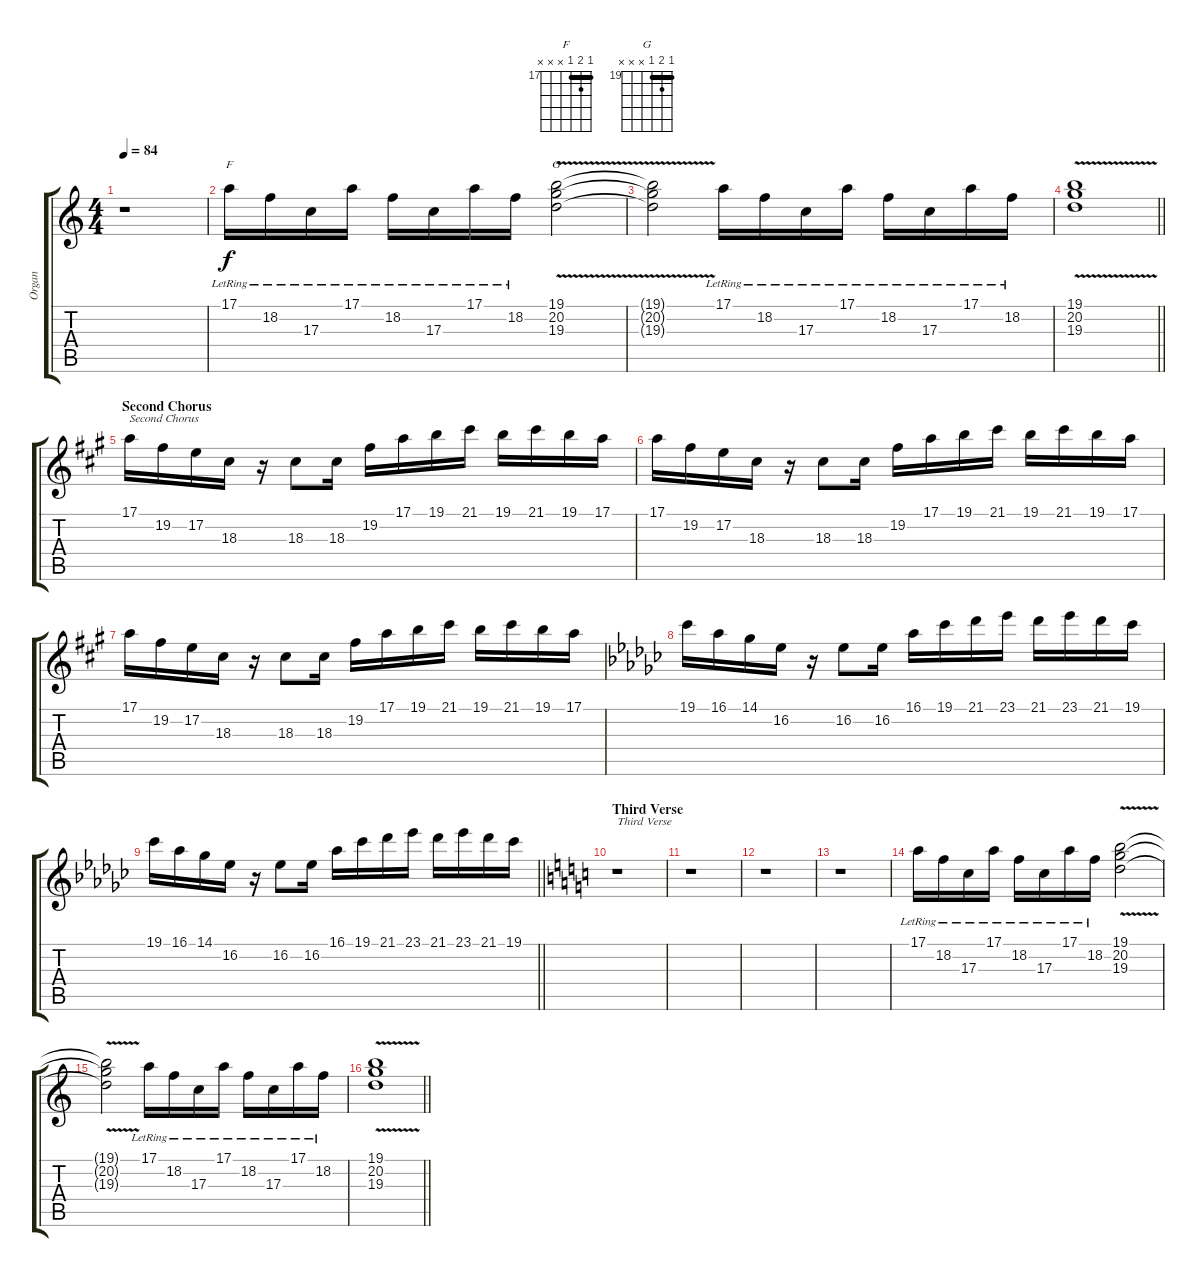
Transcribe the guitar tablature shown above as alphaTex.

\track ("Organ" "Organ") {instrument drawbarorgan}
\staff {score tabs}
\tuning (E4 B3 G3 D3 A2 E2) {hide}
\chord ("F" 17 18 17 x x x) {firstfret 17 barre 17}
\chord ("G" 19 20 19 x x x) {firstfret 19 barre 19}
\ts (4 4)
\tempo 84
\clef g2
\ks c
r.1{dy f} |
17.1{lr}.16{ch "F"} 18.2{lr}.16 17.3{lr}.16 17.1{lr}.16 18.2{lr}.16 17.3{lr}.16 17.1{lr}.16 18.2{lr}.16 (19.1 20.2{v} 19.3).2{ch "G"} |
(19.1{t} 20.2{t} 19.3{t}).2 17.1{lr}.16 18.2{lr}.16 17.3{lr}.16 17.1{lr}.16 18.2{lr}.16 17.3{lr}.16 17.1{lr}.16 18.2{lr}.16 |
\barLineRight lightlight
(19.1 20.2{v} 19.3).1 |
\section ("" "Second Chorus")
\ks a
17.1.16{txt "Second Chorus"} 19.2.16 17.2.16 18.3.16 r.16 18.3.8 18.3.16 19.2.16 17.1.16 19.1.16 21.1.16 19.1.16 21.1.16 19.1.16 17.1.16 |
17.1.16 19.2.16 17.2.16 18.3.16 r.16 18.3.8 18.3.16 19.2.16 17.1.16 19.1.16 21.1.16 19.1.16 21.1.16 19.1.16 17.1.16 |
17.1.16 19.2.16 17.2.16 18.3.16 r.16 18.3.8 18.3.16 19.2.16 17.1.16 19.1.16 21.1.16 19.1.16 21.1.16 19.1.16 17.1.16 |
\ks gb
19.1.16 16.1.16 14.1.16 16.2.16 r.16 16.2.8 16.2.16 16.1.16 19.1.16 21.1.16 23.1.16 21.1.16 23.1.16 21.1.16 19.1.16 |
\barLineRight lightlight
19.1.16 16.1.16 14.1.16 16.2.16 r.16 16.2.8 16.2.16 16.1.16 19.1.16 21.1.16 23.1.16 21.1.16 23.1.16 21.1.16 19.1.16 |
\section ("" "Third Verse")
\ks c
r.1{txt "Third Verse"} |
r.1 |
r.1 |
r.1 |
17.1{lr}.16 18.2{lr}.16 17.3{lr}.16 17.1{lr}.16 18.2{lr}.16 17.3{lr}.16 17.1{lr}.16 18.2{lr}.16 (19.1 20.2{v} 19.3).2 |
(19.1{t} 20.2{t} 19.3{t}).2 17.1{lr}.16 18.2{lr}.16 17.3{lr}.16 17.1{lr}.16 18.2{lr}.16 17.3{lr}.16 17.1{lr}.16 18.2{lr}.16 |
\barLineRight lightlight
(19.1 20.2{v} 19.3).1
